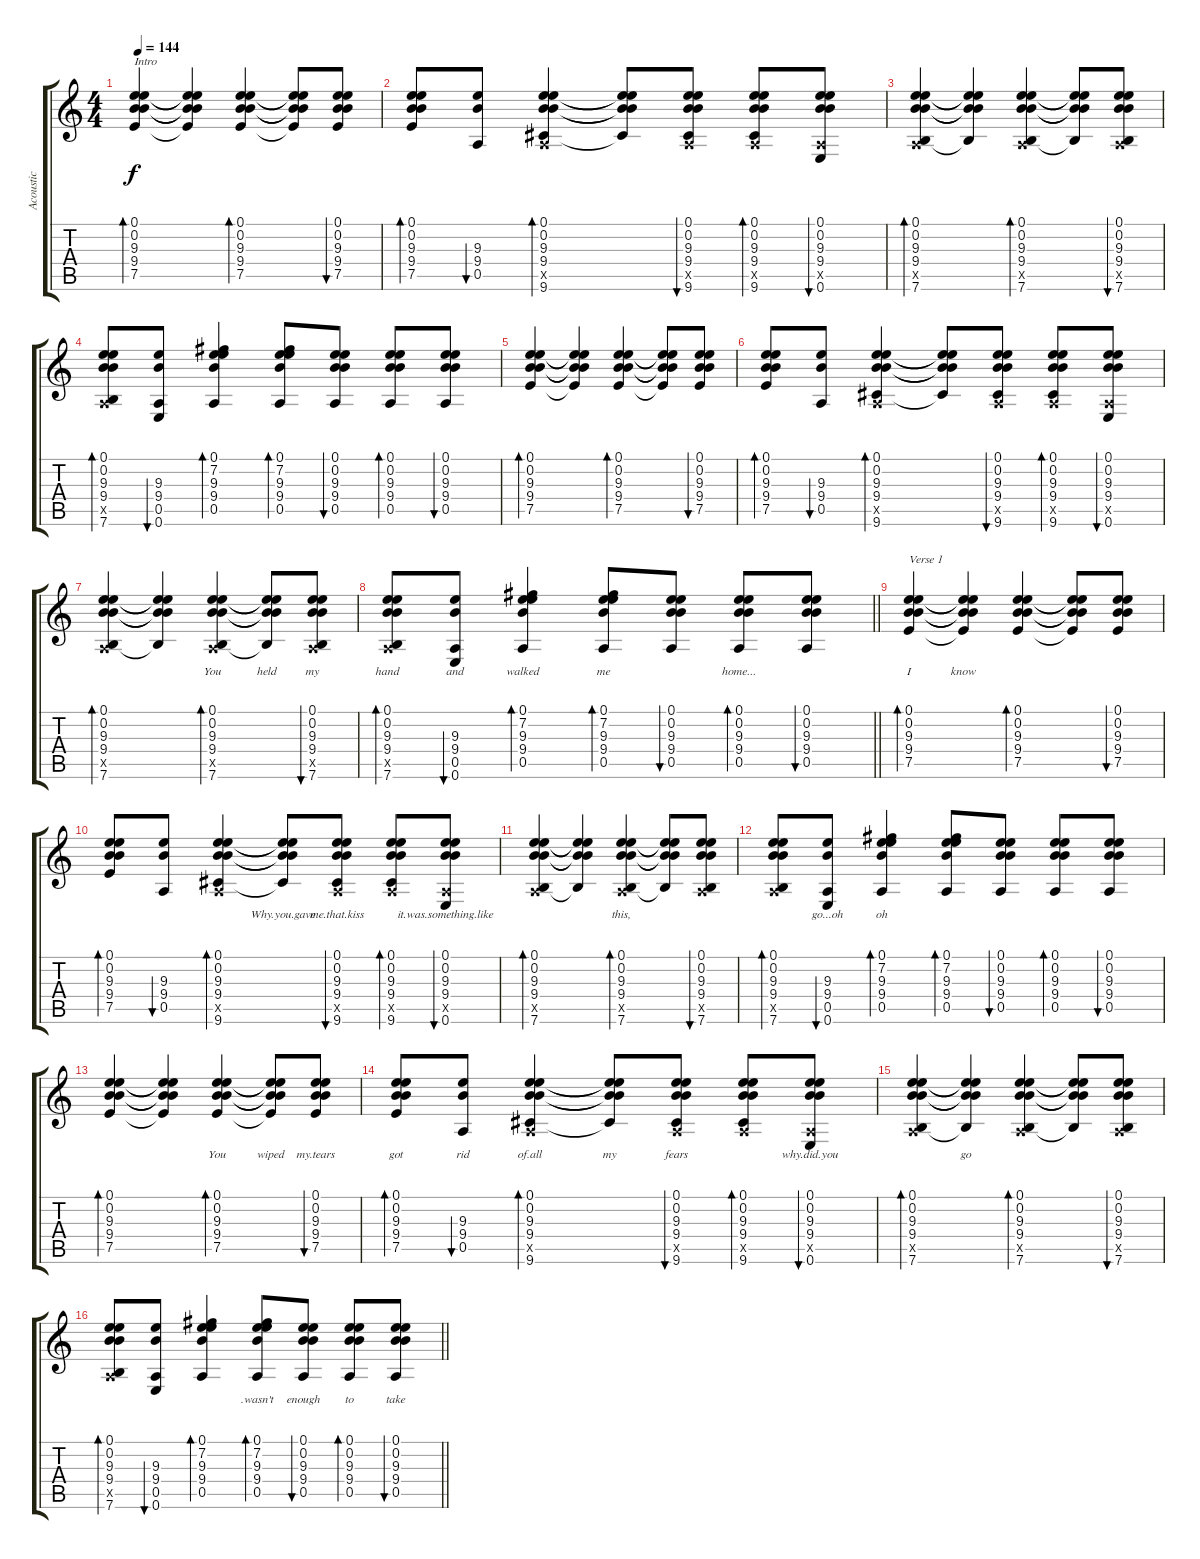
\track ("Acoustic" "Acoustic") {instrument acousticguitarsteel}
\staff {score tabs}
\tuning (E4 B3 G3 D3 A2 E2) {hide}
\ts (4 4)
\tempo 144
\clef g2
\ks c
(0.1 0.2 9.3 9.4 7.5).4{bd 120 txt "Intro" lyrics (0 "") lyrics (1 "") lyrics (2 "") lyrics (3 "") lyrics (4 "") dy f instrument acousticguitarsteel} (0.1{t} 0.2{t} 9.3{t} 9.4{t} 7.5{t}).4{lyrics (0 "") lyrics (1 "") lyrics (2 "") lyrics (3 "") lyrics (4 "")} (0.1 0.2 9.3 9.4 7.5).4{bd 120 lyrics (0 "") lyrics (1 "") lyrics (2 "") lyrics (3 "") lyrics (4 "")} (0.1{t} 0.2{t} 9.3{t} 9.4{t} 7.5{t}).8{lyrics (0 "") lyrics (1 "") lyrics (2 "") lyrics (3 "") lyrics (4 "")} (0.1 0.2 9.3 9.4 7.5).8{bu 60 lyrics (0 "") lyrics (1 "") lyrics (2 "") lyrics (3 "") lyrics (4 "")} |
(0.1 0.2 9.3 9.4 7.5).8{bd 60 lyrics (0 "") lyrics (1 "") lyrics (2 "") lyrics (3 "") lyrics (4 "")} (9.3 9.4 0.5).8{bu 60 lyrics (0 "") lyrics (1 "") lyrics (2 "") lyrics (3 "") lyrics (4 "")} (0.1 0.2 9.3 9.4 0.5{x} 9.6).4{bd 60 lyrics (0 "") lyrics (1 "") lyrics (2 "") lyrics (3 "") lyrics (4 "")} (0.1{t} 0.2{t} 9.3{t} 9.4{t} 9.6{t}).8{lyrics (0 "") lyrics (1 "") lyrics (2 "") lyrics (3 "") lyrics (4 "")} (0.1 0.2 9.3 9.4 0.5{x} 9.6).8{bu 60 lyrics (0 "") lyrics (1 "") lyrics (2 "") lyrics (3 "") lyrics (4 "")} (0.1 0.2 9.3 9.4 0.5{x} 9.6).8{bd 60 lyrics (0 "") lyrics (1 "") lyrics (2 "") lyrics (3 "") lyrics (4 "")} (0.1 0.2 9.3 9.4 0.5{x} 0.6).8{bu 60 lyrics (0 "") lyrics (1 "") lyrics (2 "") lyrics (3 "") lyrics (4 "")} |
(0.1 0.2 9.3 9.4 0.5{x} 7.6).4{bd 60 lyrics (0 "") lyrics (1 "") lyrics (2 "") lyrics (3 "") lyrics (4 "")} (0.1{t} 0.2{t} 9.3{t} 9.4{t} 7.6{t}).4{lyrics (0 "") lyrics (1 "") lyrics (2 "") lyrics (3 "") lyrics (4 "")} (0.1 0.2 9.3 9.4 0.5{x} 7.6).4{bd 60 lyrics (0 "") lyrics (1 "") lyrics (2 "") lyrics (3 "") lyrics (4 "")} (0.1{t} 0.2{t} 9.3{t} 9.4{t} 7.6{t}).8{lyrics (0 "") lyrics (1 "") lyrics (2 "") lyrics (3 "") lyrics (4 "")} (0.1 0.2 9.3 9.4 0.5{x} 7.6).8{bu 60 lyrics (0 "") lyrics (1 "") lyrics (2 "") lyrics (3 "") lyrics (4 "")} |
(0.1 0.2 9.3 9.4 0.5{x} 7.6).8{bd 60 lyrics (0 "") lyrics (1 "") lyrics (2 "") lyrics (3 "") lyrics (4 "")} (9.3 9.4 0.5 0.6).8{bu 120 lyrics (0 "") lyrics (1 "") lyrics (2 "") lyrics (3 "") lyrics (4 "")} (0.1 7.2 9.3 9.4 0.5).4{bd 60 lyrics (0 "") lyrics (1 "") lyrics (2 "") lyrics (3 "") lyrics (4 "")} (0.1 7.2 9.3 9.4 0.5).8{bd 60 lyrics (0 "") lyrics (1 "") lyrics (2 "") lyrics (3 "") lyrics (4 "")} (0.1 0.2 9.3 9.4 0.5).8{bu 60 lyrics (0 "") lyrics (1 "") lyrics (2 "") lyrics (3 "") lyrics (4 "")} (0.1 0.2 9.3 9.4 0.5).8{bd 60 lyrics (0 "") lyrics (1 "") lyrics (2 "") lyrics (3 "") lyrics (4 "")} (0.1 0.2 9.3 9.4 0.5).8{bu 60 lyrics (0 "") lyrics (1 "") lyrics (2 "") lyrics (3 "") lyrics (4 "")} |
(0.1 0.2 9.3 9.4 7.5).4{bd 120 lyrics (0 "") lyrics (1 "") lyrics (2 "") lyrics (3 "") lyrics (4 "")} (0.1{t} 0.2{t} 9.3{t} 9.4{t} 7.5{t}).4{lyrics (0 "") lyrics (1 "") lyrics (2 "") lyrics (3 "") lyrics (4 "")} (0.1 0.2 9.3 9.4 7.5).4{bd 120 lyrics (0 "") lyrics (1 "") lyrics (2 "") lyrics (3 "") lyrics (4 "")} (0.1{t} 0.2{t} 9.3{t} 9.4{t} 7.5{t}).8{lyrics (0 "") lyrics (1 "") lyrics (2 "") lyrics (3 "") lyrics (4 "")} (0.1 0.2 9.3 9.4 7.5).8{bu 60 lyrics (0 "") lyrics (1 "") lyrics (2 "") lyrics (3 "") lyrics (4 "")} |
(0.1 0.2 9.3 9.4 7.5).8{bd 60 lyrics (0 "") lyrics (1 "") lyrics (2 "") lyrics (3 "") lyrics (4 "")} (9.3 9.4 0.5).8{bu 60 lyrics (0 "") lyrics (1 "") lyrics (2 "") lyrics (3 "") lyrics (4 "")} (0.1 0.2 9.3 9.4 0.5{x} 9.6).4{bd 60 lyrics (0 "") lyrics (1 "") lyrics (2 "") lyrics (3 "") lyrics (4 "")} (0.1{t} 0.2{t} 9.3{t} 9.4{t} 9.6{t}).8{lyrics (0 "") lyrics (1 "") lyrics (2 "") lyrics (3 "") lyrics (4 "")} (0.1 0.2 9.3 9.4 0.5{x} 9.6).8{bu 60 lyrics (0 "") lyrics (1 "") lyrics (2 "") lyrics (3 "") lyrics (4 "")} (0.1 0.2 9.3 9.4 0.5{x} 9.6).8{bd 60 lyrics (0 "") lyrics (1 "") lyrics (2 "") lyrics (3 "") lyrics (4 "")} (0.1 0.2 9.3 9.4 0.5{x} 0.6).8{bu 60 lyrics (0 "") lyrics (1 "") lyrics (2 "") lyrics (3 "") lyrics (4 "")} |
(0.1 0.2 9.3 9.4 0.5{x} 7.6).4{bd 60 lyrics (0 "") lyrics (1 "") lyrics (2 "") lyrics (3 "") lyrics (4 "")} (0.1{t} 0.2{t} 9.3{t} 9.4{t} 7.6{t}).4{lyrics (0 "") lyrics (1 "") lyrics (2 "") lyrics (3 "") lyrics (4 "")} (0.1 0.2 9.3 9.4 0.5{x} 7.6).4{bd 60 lyrics (0 "You") lyrics (1 "") lyrics (2 "") lyrics (3 "") lyrics (4 "")} (0.1{t} 0.2{t} 9.3{t} 9.4{t} 7.6{t}).8{lyrics (0 "held") lyrics (1 "") lyrics (2 "") lyrics (3 "") lyrics (4 "")} (0.1 0.2 9.3 9.4 0.5{x} 7.6).8{bu 120 lyrics (0 "my") lyrics (1 "") lyrics (2 "") lyrics (3 "") lyrics (4 "")} |
\barLineRight lightlight
(0.1 0.2 9.3 9.4 0.5{x} 7.6).8{bd 120 lyrics (0 "hand") lyrics (1 "") lyrics (2 "") lyrics (3 "") lyrics (4 "")} (9.3 9.4 0.5 0.6).8{bu 120 lyrics (0 "and") lyrics (1 "") lyrics (2 "") lyrics (3 "") lyrics (4 "")} (0.1 7.2 9.3 9.4 0.5).4{bd 60 lyrics (0 "walked") lyrics (1 "") lyrics (2 "") lyrics (3 "") lyrics (4 "")} (0.1 7.2 9.3 9.4 0.5).8{bd 60 lyrics (0 "me") lyrics (1 "") lyrics (2 "") lyrics (3 "") lyrics (4 "")} (0.1 0.2 9.3 9.4 0.5).8{bu 60 lyrics (0 "") lyrics (1 "") lyrics (2 "") lyrics (3 "") lyrics (4 "")} (0.1 0.2 9.3 9.4 0.5).8{bd 60 lyrics (0 "home...") lyrics (1 "") lyrics (2 "") lyrics (3 "") lyrics (4 "")} (0.1 0.2 9.3 9.4 0.5).8{bu 60 lyrics (0 "") lyrics (1 "") lyrics (2 "") lyrics (3 "") lyrics (4 "")} |
(0.1 0.2 9.3 9.4 7.5).4{bd 120 txt "Verse 1" lyrics (0 "I") lyrics (1 "") lyrics (2 "") lyrics (3 "") lyrics (4 "")} (0.1{t} 0.2{t} 9.3{t} 9.4{t} 7.5{t}).4{lyrics (0 "know") lyrics (1 "") lyrics (2 "") lyrics (3 "") lyrics (4 "")} (0.1 0.2 9.3 9.4 7.5).4{bd 120 lyrics (0 "") lyrics (1 "") lyrics (2 "") lyrics (3 "") lyrics (4 "")} (0.1{t} 0.2{t} 9.3{t} 9.4{t} 7.5{t}).8{lyrics (0 "") lyrics (1 "") lyrics (2 "") lyrics (3 "") lyrics (4 "")} (0.1 0.2 9.3 9.4 7.5).8{bu 60 lyrics (0 "") lyrics (1 "") lyrics (2 "") lyrics (3 "") lyrics (4 "")} |
(0.1 0.2 9.3 9.4 7.5).8{bd 60 lyrics (0 "") lyrics (1 "") lyrics (2 "") lyrics (3 "") lyrics (4 "")} (9.3 9.4 0.5).8{bu 60 lyrics (0 "") lyrics (1 "") lyrics (2 "") lyrics (3 "") lyrics (4 "")} (0.1 0.2 9.3 9.4 0.5{x} 9.6).4{bd 60 lyrics (0 "") lyrics (1 "") lyrics (2 "") lyrics (3 "") lyrics (4 "")} (0.1{t} 0.2{t} 9.3{t} 9.4{t} 9.6{t}).8{lyrics (0 "Why.you.gave") lyrics (1 "") lyrics (2 "") lyrics (3 "") lyrics (4 "")} (0.1 0.2 9.3 9.4 0.5{x} 9.6).8{bu 60 lyrics (0 "me.that.kiss") lyrics (1 "") lyrics (2 "") lyrics (3 "") lyrics (4 "")} (0.1 0.2 9.3 9.4 0.5{x} 9.6).8{bd 60 lyrics (0 "") lyrics (1 "") lyrics (2 "") lyrics (3 "") lyrics (4 "")} (0.1 0.2 9.3 9.4 0.5{x} 0.6).8{bu 60 lyrics (0 "it.was.something.like") lyrics (1 "") lyrics (2 "") lyrics (3 "") lyrics (4 "")} |
(0.1 0.2 9.3 9.4 0.5{x} 7.6).4{bd 60 lyrics (0 "") lyrics (1 "") lyrics (2 "") lyrics (3 "") lyrics (4 "")} (0.1{t} 0.2{t} 9.3{t} 9.4{t} 7.6{t}).4{lyrics (0 "") lyrics (1 "") lyrics (2 "") lyrics (3 "") lyrics (4 "")} (0.1 0.2 9.3 9.4 0.5{x} 7.6).4{bd 120 lyrics (0 "this,") lyrics (1 "") lyrics (2 "") lyrics (3 "") lyrics (4 "")} (0.1{t} 0.2{t} 9.3{t} 9.4{t} 7.6{t}).8{lyrics (0 "") lyrics (1 "") lyrics (2 "") lyrics (3 "") lyrics (4 "")} (0.1 0.2 9.3 9.4 0.5{x} 7.6).8{bu 120 lyrics (0 "") lyrics (1 "") lyrics (2 "") lyrics (3 "") lyrics (4 "")} |
(0.1 0.2 9.3 9.4 0.5{x} 7.6).8{bd 120 lyrics (0 "") lyrics (1 "") lyrics (2 "") lyrics (3 "") lyrics (4 "")} (9.3 9.4 0.5 0.6).8{bu 120 lyrics (0 "go...oh") lyrics (1 "") lyrics (2 "") lyrics (3 "") lyrics (4 "")} (0.1 7.2 9.3 9.4 0.5).4{bd 60 lyrics (0 "oh") lyrics (1 "") lyrics (2 "") lyrics (3 "") lyrics (4 "")} (0.1 7.2 9.3 9.4 0.5).8{bd 60 lyrics (0 "") lyrics (1 "") lyrics (2 "") lyrics (3 "") lyrics (4 "")} (0.1 0.2 9.3 9.4 0.5).8{bu 60 lyrics (0 "") lyrics (1 "") lyrics (2 "") lyrics (3 "") lyrics (4 "")} (0.1 0.2 9.3 9.4 0.5).8{bd 60 lyrics (0 "") lyrics (1 "") lyrics (2 "") lyrics (3 "") lyrics (4 "")} (0.1 0.2 9.3 9.4 0.5).8{bu 60 lyrics (0 "") lyrics (1 "") lyrics (2 "") lyrics (3 "") lyrics (4 "")} |
(0.1 0.2 9.3 9.4 7.5).4{bd 120 lyrics (0 "") lyrics (1 "") lyrics (2 "") lyrics (3 "") lyrics (4 "")} (0.1{t} 0.2{t} 9.3{t} 9.4{t} 7.5{t}).4{lyrics (0 "") lyrics (1 "") lyrics (2 "") lyrics (3 "") lyrics (4 "")} (0.1 0.2 9.3 9.4 7.5).4{bd 120 lyrics (0 "You") lyrics (1 "") lyrics (2 "") lyrics (3 "") lyrics (4 "")} (0.1{t} 0.2{t} 9.3{t} 9.4{t} 7.5{t}).8{lyrics (0 "wiped") lyrics (1 "") lyrics (2 "") lyrics (3 "") lyrics (4 "")} (0.1 0.2 9.3 9.4 7.5).8{bu 60 lyrics (0 "my.tears") lyrics (1 "") lyrics (2 "") lyrics (3 "") lyrics (4 "")} |
(0.1 0.2 9.3 9.4 7.5).8{bd 60 lyrics (0 "got") lyrics (1 "") lyrics (2 "") lyrics (3 "") lyrics (4 "")} (9.3 9.4 0.5).8{bu 60 lyrics (0 "rid") lyrics (1 "") lyrics (2 "") lyrics (3 "") lyrics (4 "")} (0.1 0.2 9.3 9.4 0.5{x} 9.6).4{bd 60 lyrics (0 "of.all") lyrics (1 "") lyrics (2 "") lyrics (3 "") lyrics (4 "")} (0.1{t} 0.2{t} 9.3{t} 9.4{t} 9.6{t}).8{lyrics (0 "my") lyrics (1 "") lyrics (2 "") lyrics (3 "") lyrics (4 "")} (0.1 0.2 9.3 9.4 0.5{x} 9.6).8{bu 60 lyrics (0 "fears") lyrics (1 "") lyrics (2 "") lyrics (3 "") lyrics (4 "")} (0.1 0.2 9.3 9.4 0.5{x} 9.6).8{bd 60 lyrics (0 "") lyrics (1 "") lyrics (2 "") lyrics (3 "") lyrics (4 "")} (0.1 0.2 9.3 9.4 0.5{x} 0.6).8{bu 60 lyrics (0 "why.did.you") lyrics (1 "") lyrics (2 "") lyrics (3 "") lyrics (4 "")} |
(0.1 0.2 9.3 9.4 0.5{x} 7.6).4{bd 60 lyrics (0 "") lyrics (1 "") lyrics (2 "") lyrics (3 "") lyrics (4 "")} (0.1{t} 0.2{t} 9.3{t} 9.4{t} 7.6{t}).4{lyrics (0 "go") lyrics (1 "") lyrics (2 "") lyrics (3 "") lyrics (4 "")} (0.1 0.2 9.3 9.4 0.5{x} 7.6).4{bd 120 lyrics (0 "") lyrics (1 "") lyrics (2 "") lyrics (3 "") lyrics (4 "")} (0.1{t} 0.2{t} 9.3{t} 9.4{t} 7.6{t}).8{lyrics (0 "") lyrics (1 "") lyrics (2 "") lyrics (3 "") lyrics (4 "")} (0.1 0.2 9.3 9.4 0.5{x} 7.6).8{bu 120 lyrics (0 "") lyrics (1 "") lyrics (2 "") lyrics (3 "") lyrics (4 "")} |
\barLineRight lightlight
(0.1 0.2 9.3 9.4 0.5{x} 7.6).8{bd 120 lyrics (0 "") lyrics (1 "") lyrics (2 "") lyrics (3 "") lyrics (4 "")} (9.3 9.4 0.5 0.6).8{bu 120 lyrics (0 "") lyrics (1 "") lyrics (2 "") lyrics (3 "") lyrics (4 "")} (0.1 7.2 9.3 9.4 0.5).4{bd 60 lyrics (0 "") lyrics (1 "") lyrics (2 "") lyrics (3 "") lyrics (4 "")} (0.1 7.2 9.3 9.4 0.5).8{bd 60 lyrics (0 ".wasn't") lyrics (1 "") lyrics (2 "") lyrics (3 "") lyrics (4 "")} (0.1 0.2 9.3 9.4 0.5).8{bu 60 lyrics (0 "enough") lyrics (1 "") lyrics (2 "") lyrics (3 "") lyrics (4 "")} (0.1 0.2 9.3 9.4 0.5).8{bd 60 lyrics (0 "to") lyrics (1 "") lyrics (2 "") lyrics (3 "") lyrics (4 "")} (0.1 0.2 9.3 9.4 0.5).8{bu 60 lyrics (0 "take") lyrics (1 "") lyrics (2 "") lyrics (3 "") lyrics (4 "")}
